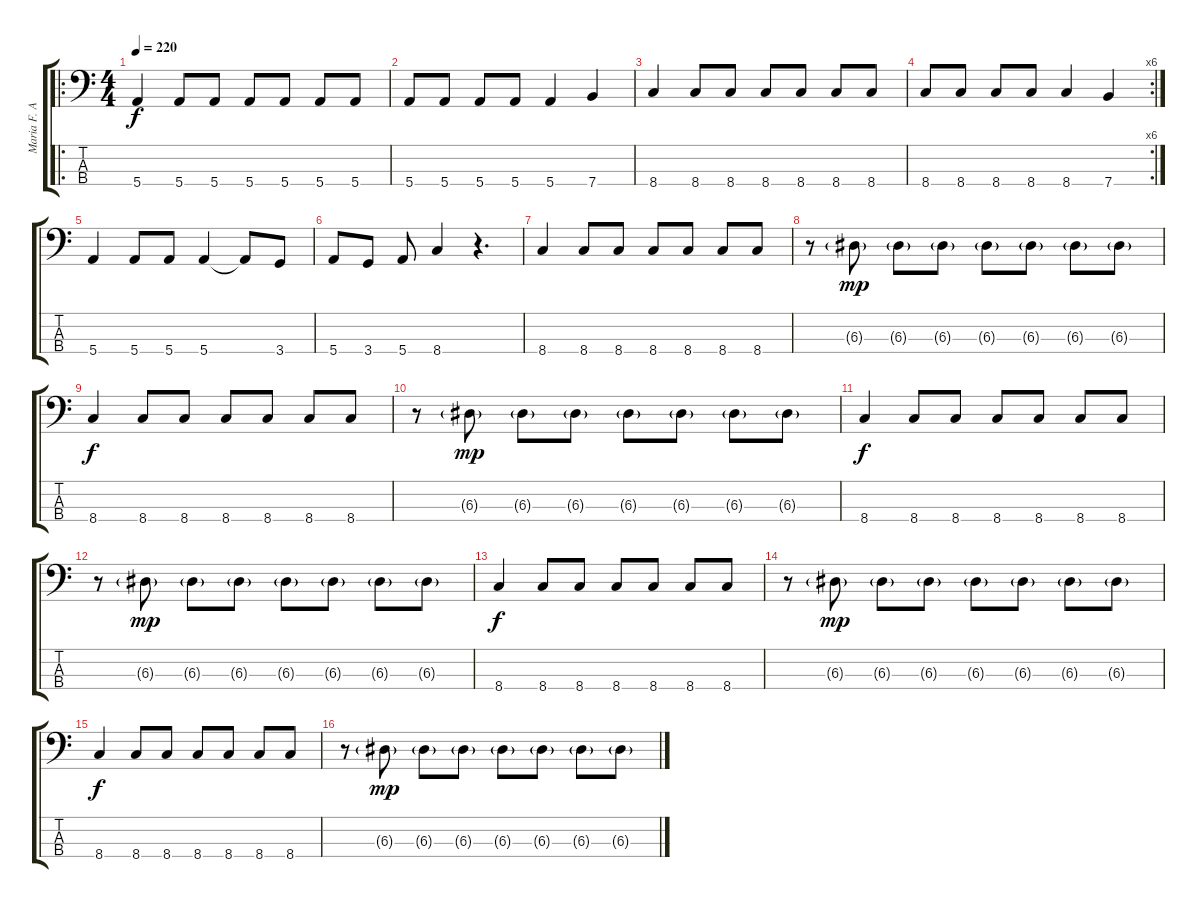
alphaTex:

\track ("Maria F. Aldana" "Maria F. A") {instrument electricbassfinger}
\staff {score tabs}
\tuning (G2 D2 A1 E1) {hide}
\ro
\ts (4 4)
\tempo 220
\clef f4
\ks c
5.4.4{dy f} 5.4.8 5.4.8 5.4.8 5.4.8 5.4.8 5.4.8 |
5.4.8 5.4.8 5.4.8 5.4.8 5.4.4 7.4.4 |
8.4.4 8.4.8 8.4.8 8.4.8 8.4.8 8.4.8 8.4.8 |
\rc 6
8.4.8 8.4.8 8.4.8 8.4.8 8.4.4 7.4.4 |
5.4.4 5.4.8 5.4.8 5.4.4 5.4{t}.8 3.4.8 |
5.4.8 3.4.8 5.4.8 8.4.4 r.4{d} |
8.4.4 8.4.8 8.4.8 8.4.8 8.4.8 8.4.8 8.4.8 |
r.8 6.3{g}.8{dy mp} 6.3{g}.8 6.3{g}.8 6.3{g}.8 6.3{g}.8 6.3{g}.8 6.3{g}.8 |
8.4.4{dy f} 8.4.8 8.4.8 8.4.8 8.4.8 8.4.8 8.4.8 |
r.8 6.3{g}.8{dy mp} 6.3{g}.8 6.3{g}.8 6.3{g}.8 6.3{g}.8 6.3{g}.8 6.3{g}.8 |
8.4.4{dy f} 8.4.8 8.4.8 8.4.8 8.4.8 8.4.8 8.4.8 |
r.8 6.3{g}.8{dy mp} 6.3{g}.8 6.3{g}.8 6.3{g}.8 6.3{g}.8 6.3{g}.8 6.3{g}.8 |
8.4.4{dy f} 8.4.8 8.4.8 8.4.8 8.4.8 8.4.8 8.4.8 |
r.8 6.3{g}.8{dy mp} 6.3{g}.8 6.3{g}.8 6.3{g}.8 6.3{g}.8 6.3{g}.8 6.3{g}.8 |
8.4.4{dy f} 8.4.8 8.4.8 8.4.8 8.4.8 8.4.8 8.4.8 |
r.8 6.3{g}.8{dy mp} 6.3{g}.8 6.3{g}.8 6.3{g}.8 6.3{g}.8 6.3{g}.8 6.3{g}.8
